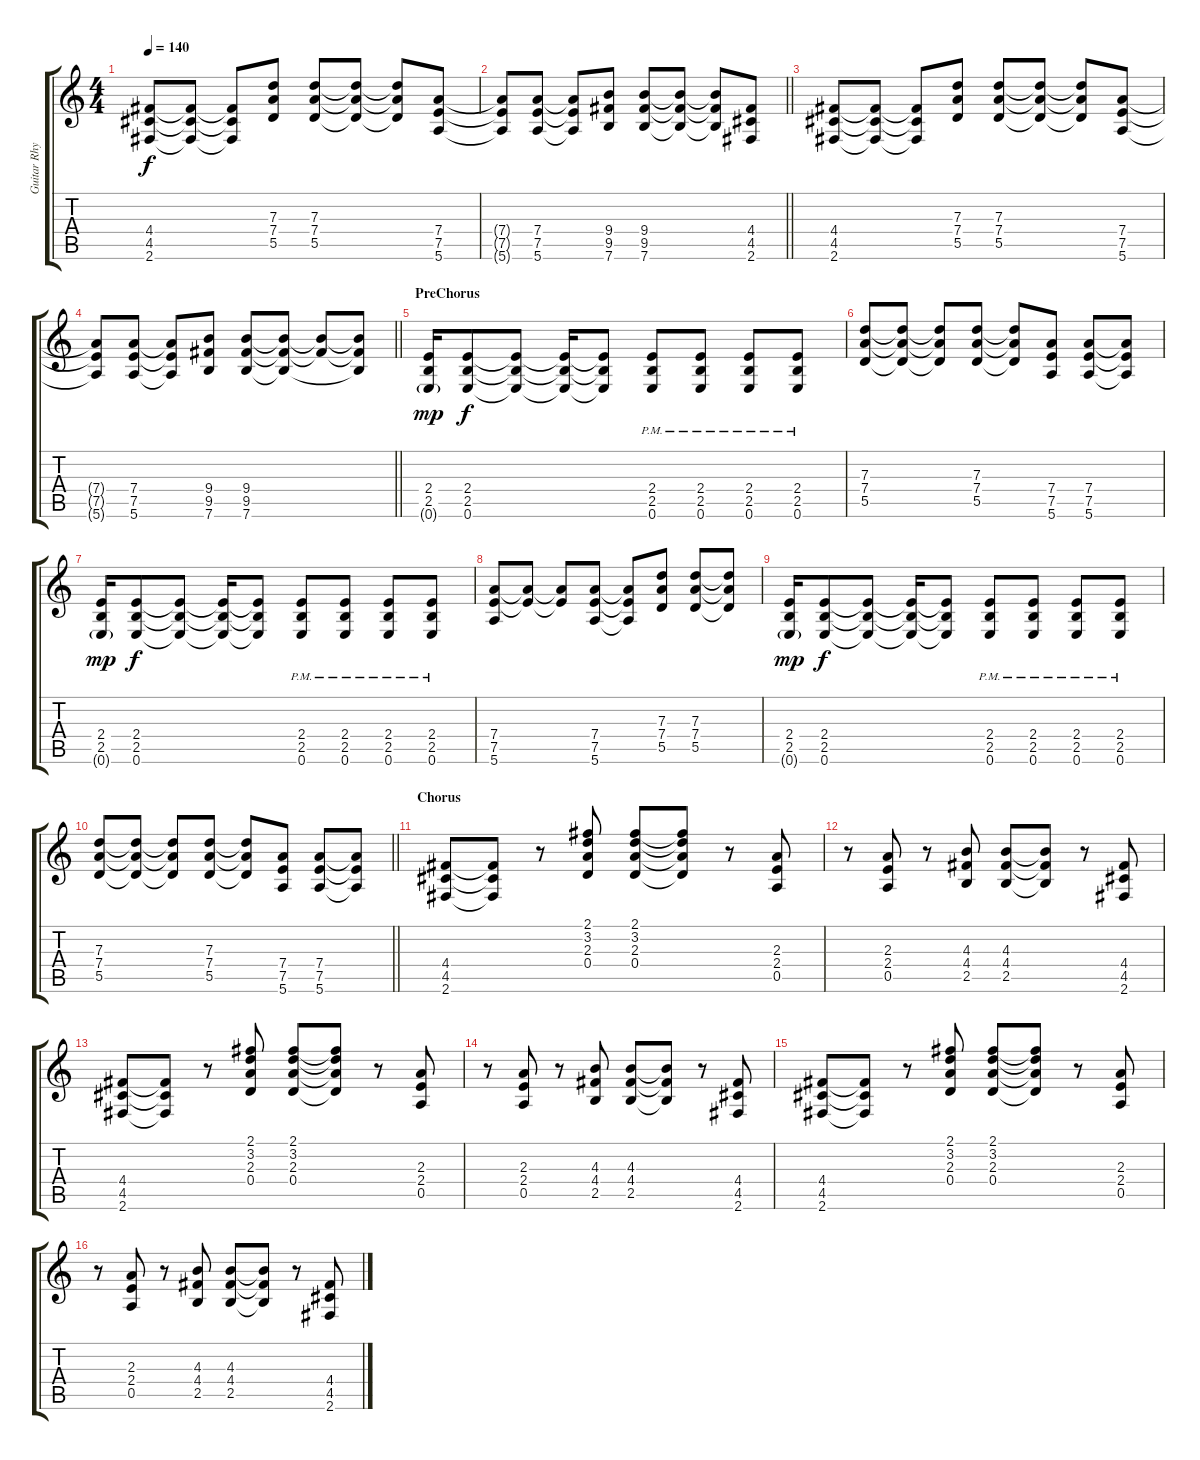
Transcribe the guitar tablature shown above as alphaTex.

\track ("Guitar Rhythm" "Guitar Rhy") {instrument overdrivenguitar}
\staff {score tabs}
\tuning (E4 B3 G3 D3 A2 E2) {hide}
\ts (4 4)
\tempo 140
\clef g2
\ks c
(4.4 4.5 2.6).8{dy f} (4.4{t} 4.5{t} 2.6{t}).8 (4.4{t} 4.5{t} 2.6{t}).8 (7.3 7.4 5.5).8 (7.3 7.4 5.5).8 (7.3{t} 7.4{t} 5.5{t}).8 (7.3{t} 7.4{t} 5.5{t}).8 (7.4 7.5 5.6).8 |
\barLineRight lightlight
(7.4{t} 7.5{t} 5.6{t}).8 (7.4 7.5 5.6).8 (7.4{t} 7.5{t} 5.6{t}).8 (9.4 9.5 7.6).8 (9.4 9.5 7.6).8 (9.4{t} 9.5{t} 7.6{t}).8 (9.4{t} 9.5{t} 7.6{t}).8 (4.4 4.5 2.6).8 |
(4.4 4.5 2.6).8 (4.4{t} 4.5{t} 2.6{t}).8 (4.4{t} 4.5{t} 2.6{t}).8 (7.3 7.4 5.5).8 (7.3 7.4 5.5).8 (7.3{t} 7.4{t} 5.5{t}).8 (7.3{t} 7.4{t} 5.5{t}).8 (7.4 7.5 5.6).8 |
\barLineRight lightlight
(7.4{t} 7.5{t} 5.6{t}).8 (7.4 7.5 5.6).8 (7.4{t} 7.5{t} 5.6{t}).8 (9.4 9.5 7.6).8 (9.4 9.5 7.6).8 (9.4{t} 9.5{t} 7.6{t}).8 (9.4{t} 9.5{t}).8 (9.4{t} 9.5{t} 7.6{t}).8 |
\section ("" "PreChorus")
(2.4 2.5 0.6{g}).16{dy mp} (2.4 2.5 0.6).8{dy f} (2.4{t} 2.5{t} 0.6{t}).8 (2.4{t} 2.5{t} 0.6{t}).16 (2.4{t} 2.5{t} 0.6{t}).8 (2.4{pm} 2.5 0.6).8 (2.4{pm} 2.5 0.6).8 (2.4{pm} 2.5 0.6).8 (2.4{pm} 2.5 0.6).8 |
(7.3 7.4 5.5).8 (7.3{t} 7.4{t} 5.5{t}).8 (7.3{t} 7.4{t} 5.5{t}).8 (7.3 7.4 5.5).8 (7.3{t} 7.4{t} 5.5{t}).8 (7.4 7.5 5.6).8 (7.4 7.5 5.6).8 (7.4{t} 7.5{t} 5.6{t}).8 |
(2.4 2.5 0.6{g}).16{dy mp} (2.4 2.5 0.6).8{dy f} (2.4{t} 2.5{t} 0.6{t}).8 (2.4{t} 2.5{t} 0.6{t}).16 (2.4{t} 2.5{t} 0.6{t}).8 (2.4{pm} 2.5 0.6).8 (2.4{pm} 2.5 0.6).8 (2.4{pm} 2.5 0.6).8 (2.4{pm} 2.5 0.6).8 |
(7.4 7.5 5.6).8 (7.4{t} 7.5{t}).8 (7.4{t} 7.5{t}).8 (7.4 7.5 5.6).8 (7.4{t} 7.5{t} 5.6{t}).8 (7.3 7.4 5.5).8 (7.3 7.4 5.5).8 (7.3{t} 7.4{t} 5.5{t}).8 |
(2.4 2.5 0.6{g}).16{dy mp} (2.4 2.5 0.6).8{dy f} (2.4{t} 2.5{t} 0.6{t}).8 (2.4{t} 2.5{t} 0.6{t}).16 (2.4{t} 2.5{t} 0.6{t}).8 (2.4{pm} 2.5 0.6).8 (2.4{pm} 2.5 0.6).8 (2.4{pm} 2.5 0.6).8 (2.4{pm} 2.5 0.6).8 |
\barLineRight lightlight
(7.3 7.4 5.5).8 (7.3{t} 7.4{t} 5.5{t}).8 (7.3{t} 7.4{t} 5.5{t}).8 (7.3 7.4 5.5).8 (7.3{t} 7.4{t} 5.5{t}).8 (7.4 7.5 5.6).8 (7.4 7.5 5.6).8 (7.4{t} 7.5{t} 5.6{t}).8 |
\section ("" "Chorus")
(4.4 4.5 2.6).8 (4.4{t} 4.5{t} 2.6{t}).8 r.8 (2.1 3.2 2.3 0.4).8 (2.1 3.2 2.3 0.4).8 (2.1{t} 3.2{t} 2.3{t} 0.4{t}).8 r.8 (2.3 2.4 0.5).8 |
r.8 (2.3 2.4 0.5).8 r.8 (4.3 4.4 2.5).8 (4.3 4.4 2.5).8 (4.3{t} 4.4{t} 2.5{t}).8 r.8 (4.4 4.5 2.6).8 |
(4.4 4.5 2.6).8 (4.4{t} 4.5{t} 2.6{t}).8 r.8 (2.1 3.2 2.3 0.4).8 (2.1 3.2 2.3 0.4).8 (2.1{t} 3.2{t} 2.3{t} 0.4{t}).8 r.8 (2.3 2.4 0.5).8 |
r.8 (2.3 2.4 0.5).8 r.8 (4.3 4.4 2.5).8 (4.3 4.4 2.5).8 (4.3{t} 4.4{t} 2.5{t}).8 r.8 (4.4 4.5 2.6).8 |
(4.4 4.5 2.6).8 (4.4{t} 4.5{t} 2.6{t}).8 r.8 (2.1 3.2 2.3 0.4).8 (2.1 3.2 2.3 0.4).8 (2.1{t} 3.2{t} 2.3{t} 0.4{t}).8 r.8 (2.3 2.4 0.5).8 |
r.8 (2.3 2.4 0.5).8 r.8 (4.3 4.4 2.5).8 (4.3 4.4 2.5).8 (4.3{t} 4.4{t} 2.5{t}).8 r.8 (4.4 4.5 2.6).8
